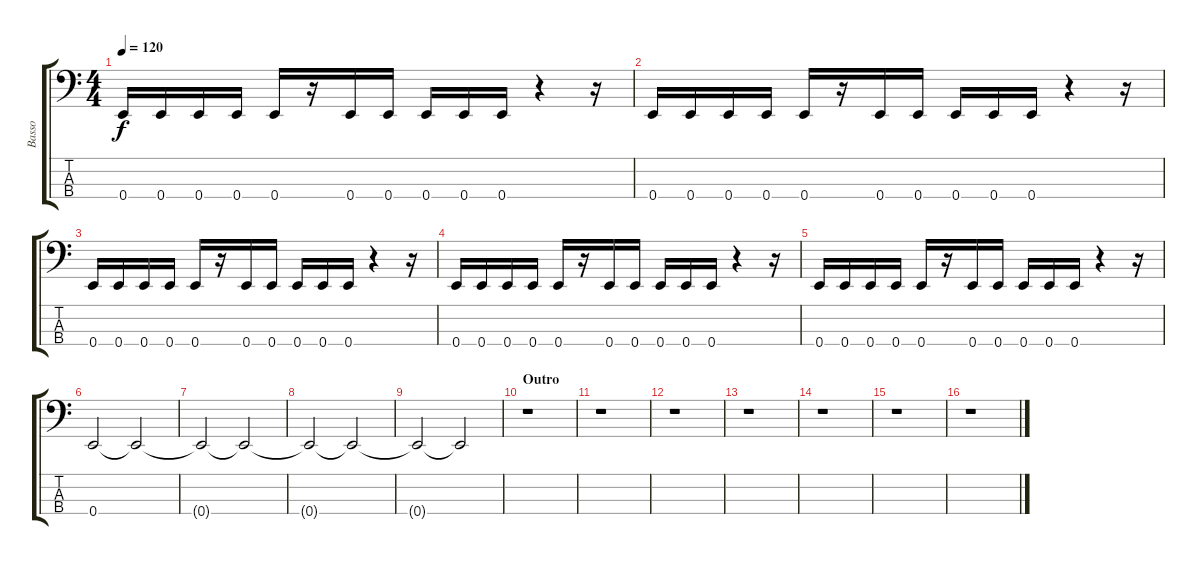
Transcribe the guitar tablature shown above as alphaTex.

\track ("Basso" "Basso") {instrument electricbassfinger}
\staff {score tabs}
\tuning (G2 D2 A1 E1) {hide}
\ts (4 4)
\tempo 120
\clef f4
\ks c
0.4.16{dy f} 0.4.16 0.4.16 0.4.16 0.4.16 r.16 0.4.16 0.4.16 0.4.16 0.4.16 0.4.16 r.4 r.16 |
0.4.16 0.4.16 0.4.16 0.4.16 0.4.16 r.16 0.4.16 0.4.16 0.4.16 0.4.16 0.4.16 r.4 r.16 |
0.4.16 0.4.16 0.4.16 0.4.16 0.4.16 r.16 0.4.16 0.4.16 0.4.16 0.4.16 0.4.16 r.4 r.16 |
0.4.16 0.4.16 0.4.16 0.4.16 0.4.16 r.16 0.4.16 0.4.16 0.4.16 0.4.16 0.4.16 r.4 r.16 |
0.4.16 0.4.16 0.4.16 0.4.16 0.4.16 r.16 0.4.16 0.4.16 0.4.16 0.4.16 0.4.16 r.4 r.16 |
0.4.2{volume 14} 0.4{t}.2{volume 12} |
0.4{t}.2{volume 12} 0.4{t}.2{volume 10} |
0.4{t}.2{volume 8} 0.4{t}.2{volume 7} |
0.4{t}.2{volume 5} 0.4{t}.2{volume 3} |
\section ("" "Outro")
r.1 |
r.1 |
r.1 |
r.1 |
r.1 |
r.1 |
r.1
